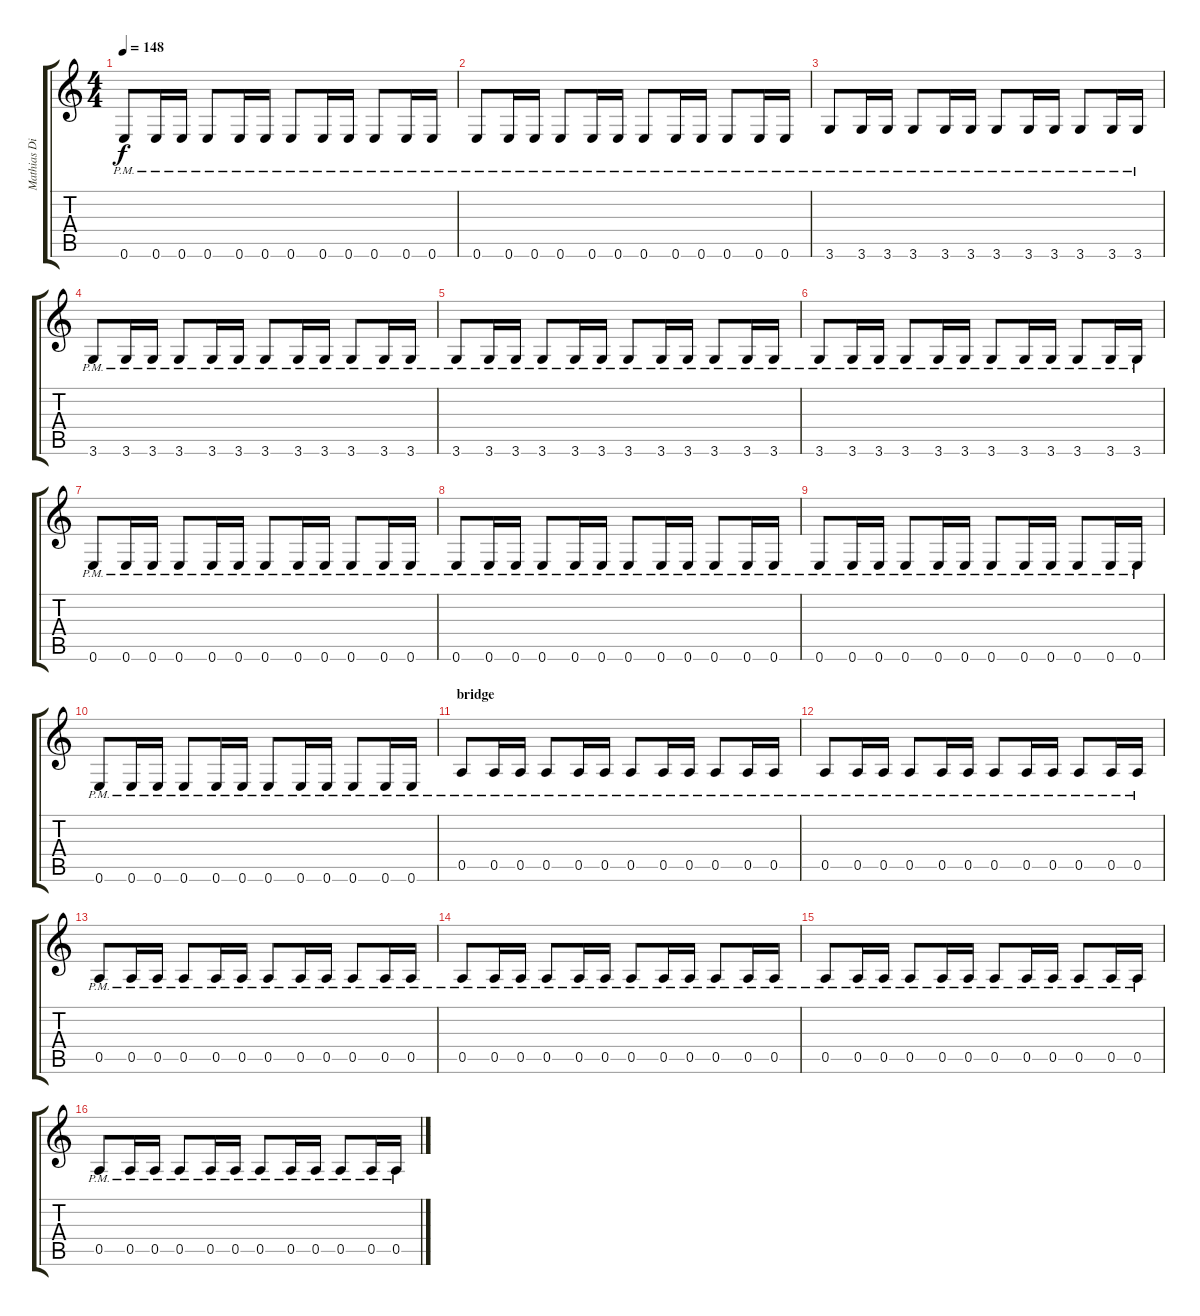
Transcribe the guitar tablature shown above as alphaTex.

\track ("Mathias Dieth" "Mathias Di") {instrument distortionguitar}
\staff {score tabs}
\tuning (E4 B3 G3 D3 A2 E2) {hide}
\ts (4 4)
\tempo 148
\clef g2
\ks c
0.6{pm}.8{dy f} 0.6{pm}.16 0.6{pm}.16 0.6{pm}.8 0.6{pm}.16 0.6{pm}.16 0.6{pm}.8 0.6{pm}.16 0.6{pm}.16 0.6{pm}.8 0.6{pm}.16 0.6{pm}.16 |
0.6{pm}.8 0.6{pm}.16 0.6{pm}.16 0.6{pm}.8 0.6{pm}.16 0.6{pm}.16 0.6{pm}.8 0.6{pm}.16 0.6{pm}.16 0.6{pm}.8 0.6{pm}.16 0.6{pm}.16 |
3.6{pm}.8 3.6{pm}.16 3.6{pm}.16 3.6{pm}.8 3.6{pm}.16 3.6{pm}.16 3.6{pm}.8 3.6{pm}.16 3.6{pm}.16 3.6{pm}.8 3.6{pm}.16 3.6{pm}.16 |
3.6{pm}.8 3.6{pm}.16 3.6{pm}.16 3.6{pm}.8 3.6{pm}.16 3.6{pm}.16 3.6{pm}.8 3.6{pm}.16 3.6{pm}.16 3.6{pm}.8 3.6{pm}.16 3.6{pm}.16 |
3.6{pm}.8 3.6{pm}.16 3.6{pm}.16 3.6{pm}.8 3.6{pm}.16 3.6{pm}.16 3.6{pm}.8 3.6{pm}.16 3.6{pm}.16 3.6{pm}.8 3.6{pm}.16 3.6{pm}.16 |
3.6{pm}.8 3.6{pm}.16 3.6{pm}.16 3.6{pm}.8 3.6{pm}.16 3.6{pm}.16 3.6{pm}.8 3.6{pm}.16 3.6{pm}.16 3.6{pm}.8 3.6{pm}.16 3.6{pm}.16 |
0.6{pm}.8 0.6{pm}.16 0.6{pm}.16 0.6{pm}.8 0.6{pm}.16 0.6{pm}.16 0.6{pm}.8 0.6{pm}.16 0.6{pm}.16 0.6{pm}.8 0.6{pm}.16 0.6{pm}.16 |
0.6{pm}.8 0.6{pm}.16 0.6{pm}.16 0.6{pm}.8 0.6{pm}.16 0.6{pm}.16 0.6{pm}.8 0.6{pm}.16 0.6{pm}.16 0.6{pm}.8 0.6{pm}.16 0.6{pm}.16 |
0.6{pm}.8 0.6{pm}.16 0.6{pm}.16 0.6{pm}.8 0.6{pm}.16 0.6{pm}.16 0.6{pm}.8 0.6{pm}.16 0.6{pm}.16 0.6{pm}.8 0.6{pm}.16 0.6{pm}.16 |
0.6{pm}.8 0.6{pm}.16 0.6{pm}.16 0.6{pm}.8 0.6{pm}.16 0.6{pm}.16 0.6{pm}.8 0.6{pm}.16 0.6{pm}.16 0.6{pm}.8 0.6{pm}.16 0.6{pm}.16 |
\section ("" "bridge")
0.5{pm}.8 0.5{pm}.16 0.5{pm}.16 0.5{pm}.8 0.5{pm}.16 0.5{pm}.16 0.5{pm}.8 0.5{pm}.16 0.5{pm}.16 0.5{pm}.8 0.5{pm}.16 0.5{pm}.16 |
0.5{pm}.8 0.5{pm}.16 0.5{pm}.16 0.5{pm}.8 0.5{pm}.16 0.5{pm}.16 0.5{pm}.8 0.5{pm}.16 0.5{pm}.16 0.5{pm}.8 0.5{pm}.16 0.5{pm}.16 |
0.5{pm}.8 0.5{pm}.16 0.5{pm}.16 0.5{pm}.8 0.5{pm}.16 0.5{pm}.16 0.5{pm}.8 0.5{pm}.16 0.5{pm}.16 0.5{pm}.8 0.5{pm}.16 0.5{pm}.16 |
0.5{pm}.8 0.5{pm}.16 0.5{pm}.16 0.5{pm}.8 0.5{pm}.16 0.5{pm}.16 0.5{pm}.8 0.5{pm}.16 0.5{pm}.16 0.5{pm}.8 0.5{pm}.16 0.5{pm}.16 |
0.5{pm}.8 0.5{pm}.16 0.5{pm}.16 0.5{pm}.8 0.5{pm}.16 0.5{pm}.16 0.5{pm}.8 0.5{pm}.16 0.5{pm}.16 0.5{pm}.8 0.5{pm}.16 0.5{pm}.16 |
0.5{pm}.8 0.5{pm}.16 0.5{pm}.16 0.5{pm}.8 0.5{pm}.16 0.5{pm}.16 0.5{pm}.8 0.5{pm}.16 0.5{pm}.16 0.5{pm}.8 0.5{pm}.16 0.5{pm}.16
